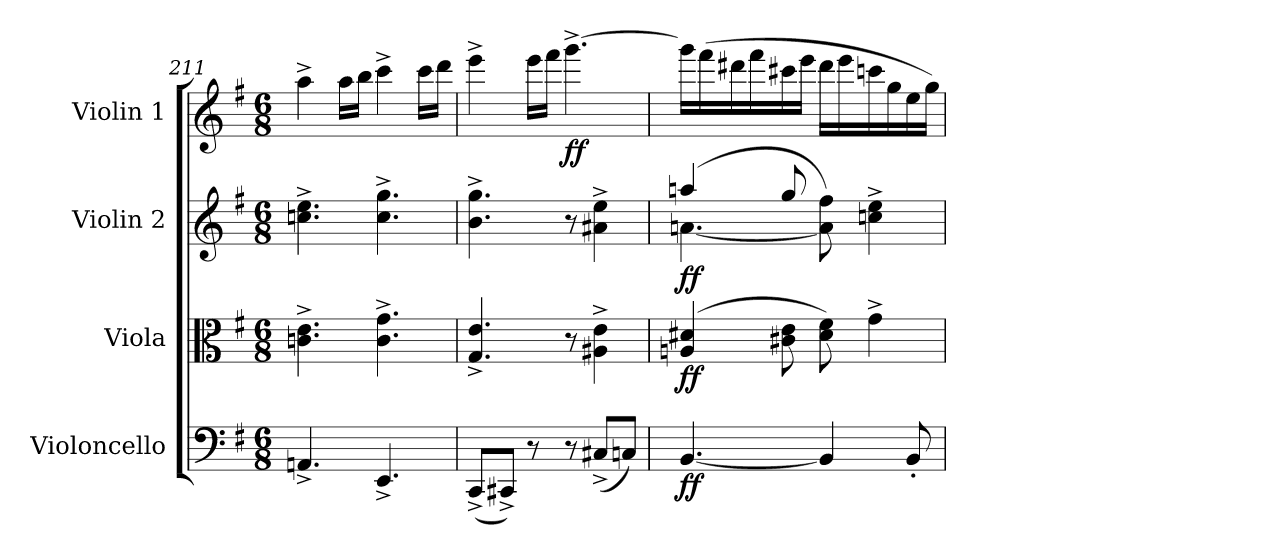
**kern	**dynam	**kern	**dynam	**kern	**dynam	**kern	**dynam
*part4	*part4	*part3	*part3	*part2	*part2	*part1	*part1
*staff4	*staff4	*staff3	*staff3	*staff2	*staff2	*staff1	*staff1
*I"Violoncello	*	*I"Viola	*	*I"Violin 2	*	*I"Violin 1	*
*I'Vc	*	*I'Vla	*	*I'Vln	*	*I'Vln	*
*clefF4	*	*clefC3	*	*clefG2	*	*clefG2	*
*k[f#]	*	*k[f#]	*	*k[f#]	*	*k[f#]	*
*M6/8	*	*M6/8	*	*M6/8	*	*M6/8	*
=211	=211	=211	=211	=211	=211	=211	=211
4.AAn^/	.	4.cn\^ 4.e\^	.	4.ccn\^ 4.ee\^	.	4aa^\	.
.	.	.	.	.	.	16aa\LL	.
.	.	.	.	.	.	16bb\JJ	.
4.EE^/	.	4.c\^ 4.g\^	.	4.cc\^ 4.gg\^	.	4ccc^\	.
.	.	.	.	.	.	16ccc\LL	.
.	.	.	.	.	.	16ddd\JJ	.
!!LO:PB:g=z
=212	=212	=212	=212	=212	=212	=212	=212
(8CC^/L	.	4.G/^ 4.e/^	.	4.b\^ 4.gg\^	.	4eee^\	.
8CC#X^/J)	.	.	.	.	.	.	.
8r	.	.	.	.	.	16eee\LL	.
.	.	.	.	.	.	16fff#\JJ	.
!	!	!	!	!	!	!	!LO:DY:b
8r	.	8r	.	8r	.	[4.ggg^\	ff
(8C#X^/L	.	4A#X\^ 4e\^	.	4a#X\^ 4ee\^	.	.	.
8Cn/J)	.	.	.	.	.	.	.
=213	=213	=213	=213	=213	=213	=213	=213
*	*	*	*	*^	*	*	*
!	!LO:DY:b	!	!LO:DY:b	!	!	!LO:DY:b	!	!
[4.BB/	ff	(4An/ 4d#X/	ff	(4aan/	[4.an\	ff	16ggg\LL]	.
.	.	.	.	.	.	.	(16fff#\	.
.	.	.	.	.	.	.	16ddd#X\	.
.	.	.	.	.	.	.	16fff#\	.
.	.	8c#X\ 8e\	.	8gg/	.	.	16ccc#X\	.
.	.	.	.	.	.	.	16eee\JJ	.
4BB/]	.	8d#\ 8f#\)	.	8a\] 8ff#\)	4.ryy	.	16ddd#\LL	.
.	.	.	.	.	.	.	16eee\	.
.	.	4g^\	.	4ccn\^ 4ee\^	.	.	16cccn\	.
.	.	.	.	.	.	.	16gg\	.
8BB'/	.	.	.	.	.	.	16ee\	.
.	.	.	.	.	.	.	16gg\JJ)	.
*	*	*	*	*v	*v	*	*	*
=	=	=	=	=	=	=	=
*-	*-	*-	*-	*-	*-	*-	*-
